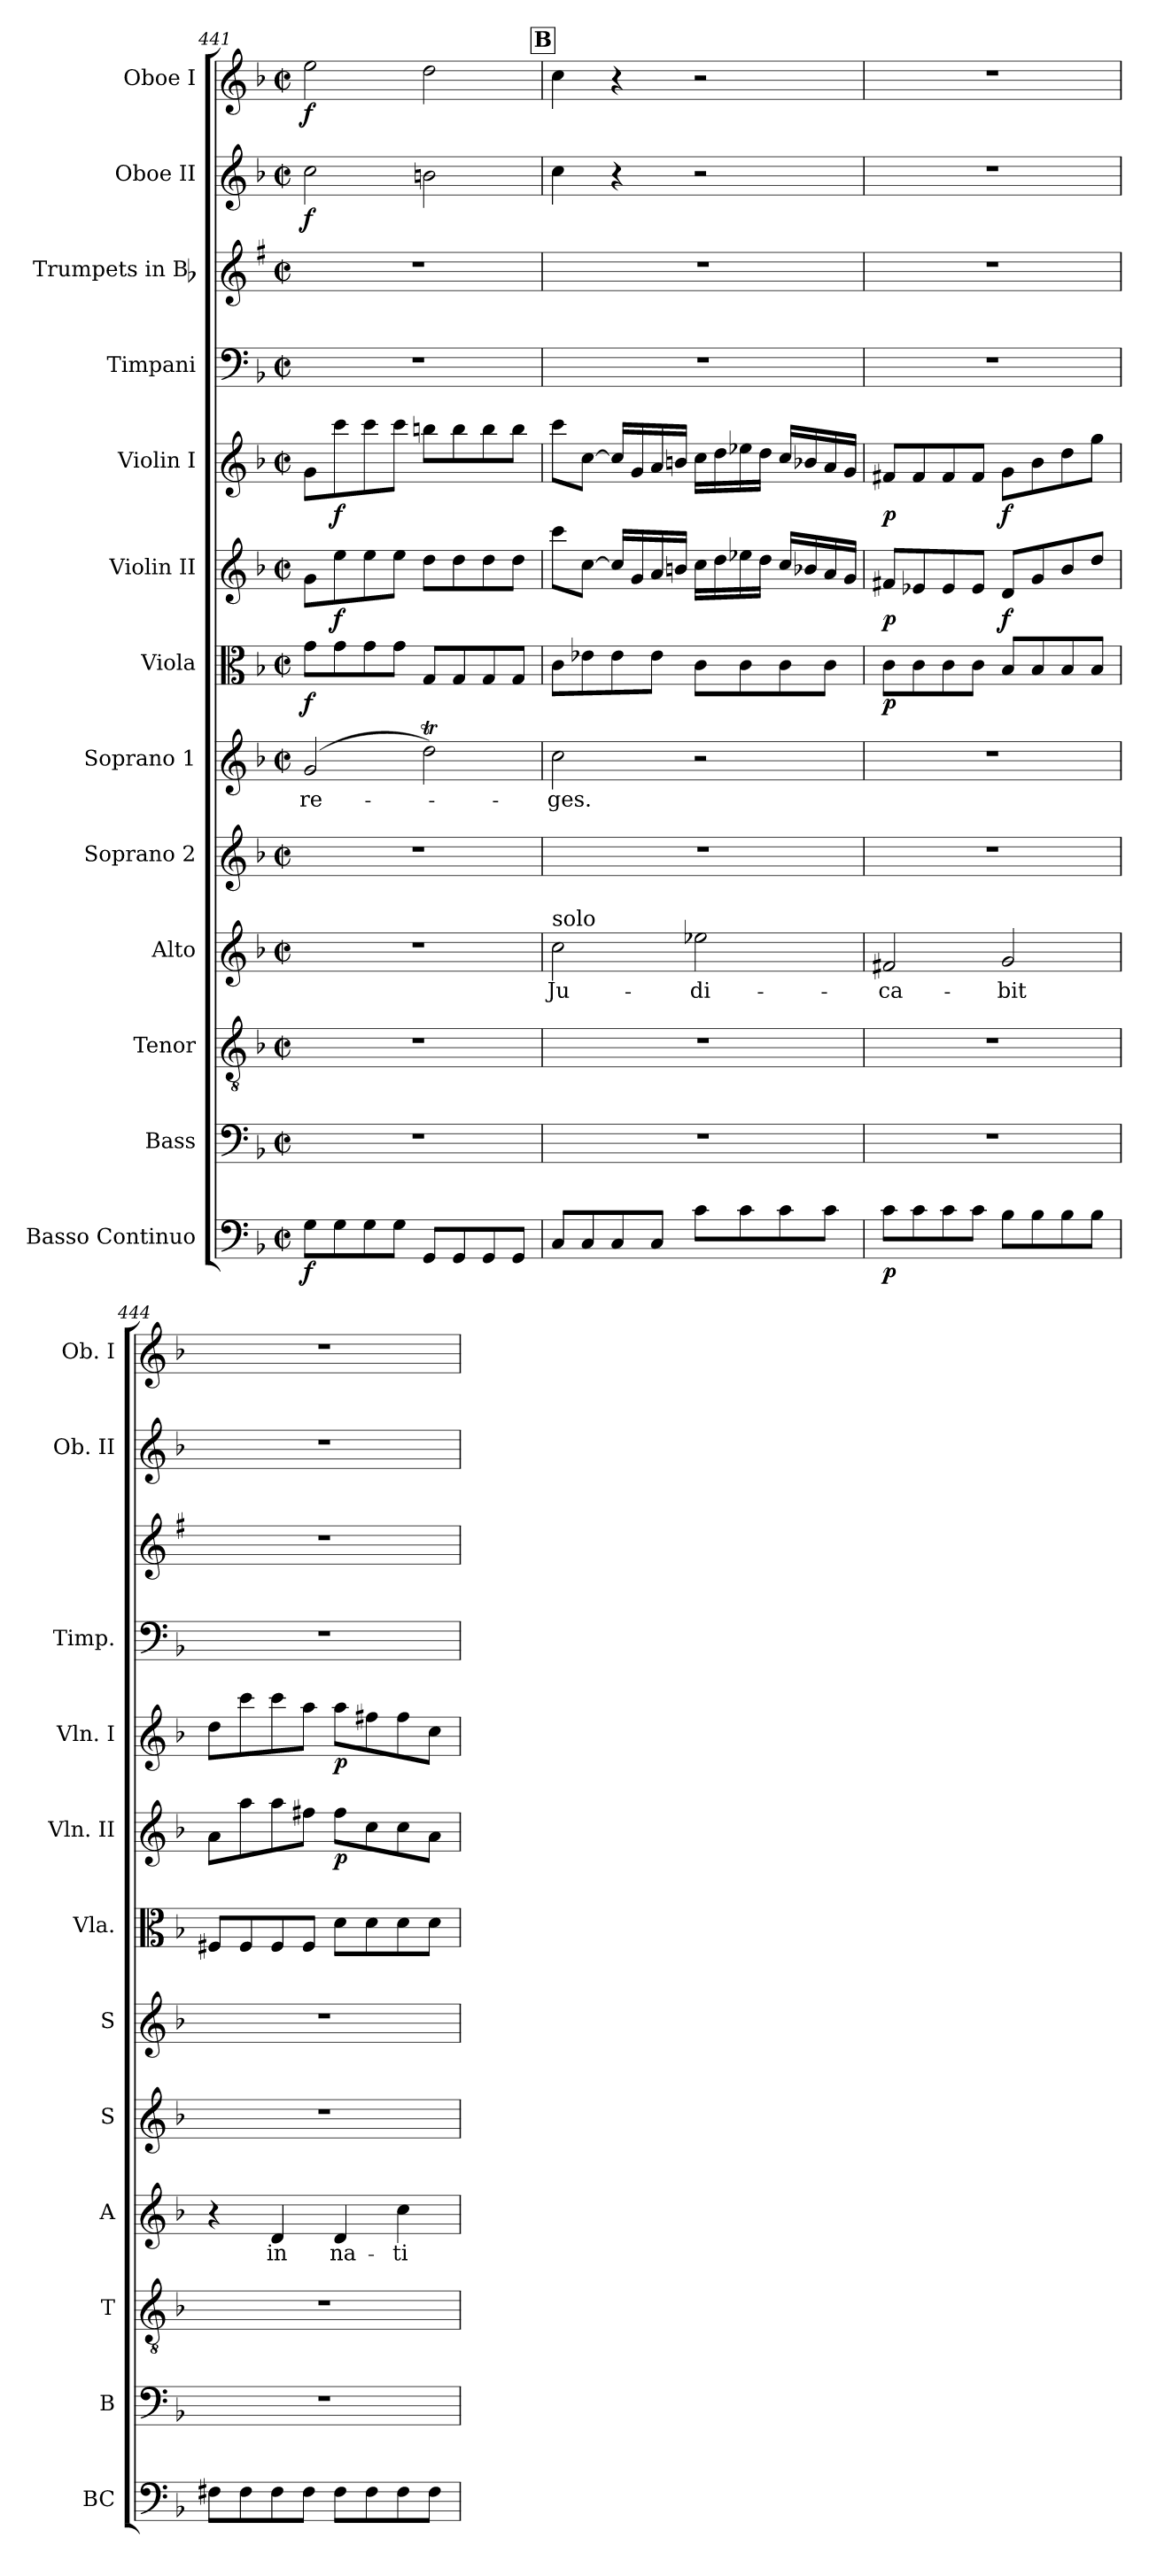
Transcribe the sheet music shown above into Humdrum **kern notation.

**kern	**dynam	**kern	**kern	**kern	**text	**kern	**kern	**text	**kern	**dynam	**kern	**dynam	**kern	**dynam	**kern	**kern	**kern	**dynam	**kern	**dynam
*part13	*part13	*part12	*part11	*part10	*part10	*part9	*part8	*part8	*part7	*part7	*part6	*part6	*part5	*part5	*part4	*part3	*part2	*part2	*part1	*part1
*staff13	*staff13	*staff12	*staff11	*staff10	*staff10	*staff9	*staff8	*staff8	*staff7	*staff7	*staff6	*staff6	*staff5	*staff5	*staff4	*staff3	*staff2	*staff2	*staff1	*staff1
*I"Basso Continuo	*	*I"Bass	*I"Tenor	*I"Alto	*	*I"Soprano 2	*I"Soprano 1	*	*I"Viola	*	*I"Violin II	*	*I"Violin I	*	*I"Timpani	*I"Trumpets in Bb	*I"Oboe II	*	*I"Oboe I	*
*I'BC	*	*I'B	*I'T	*I'A	*	*I'S	*I'S	*	*I'Vla.	*	*I'Vln. II	*	*I'Vln. I	*	*I'Timp.	*	*I'Ob. II	*	*I'Ob. I	*
*clefF4	*	*clefF4	*clefGv2	*clefG2	*	*clefG2	*clefG2	*	*clefC3	*	*clefG2	*	*clefG2	*	*clefF4	*clefG2	*clefG2	*	*clefG2	*
*	*	*	*	*	*	*	*	*	*	*	*	*	*	*	*	*ITrd1c2	*	*	*	*
*k[b-]	*	*k[b-]	*k[b-]	*k[b-]	*	*k[b-]	*k[b-]	*	*k[b-]	*	*k[b-]	*	*k[b-]	*	*k[b-]	*k[b-]	*k[b-]	*	*k[b-]	*
*F:	*	*F:	*F:	*F:	*	*F:	*F:	*	*F:	*	*F:	*	*F:	*	*F:	*F:	*F:	*	*F:	*
*M2/2	*	*M2/2	*M2/2	*M2/2	*	*M2/2	*M2/2	*	*M2/2	*	*M2/2	*	*M2/2	*	*M2/2	*M2/2	*M2/2	*	*M2/2	*
*met(c|)	*	*met(c|)	*met(c|)	*met(c|)	*	*met(c|)	*met(c|)	*	*met(c|)	*	*met(c|)	*	*met(c|)	*	*met(c|)	*met(c|)	*met(c|)	*	*met(c|)	*
=441	=441	=441	=441	=441	=441	=441	=441	=441	=441	=441	=441	=441	=441	=441	=441	=441	=441	=441	=441	=441
!	!LO:DY:b	!	!	!	!	!	!	!LO:LY:b	!	!LO:DY:b	!	!	!	!	!	!	!	!LO:DY:b	!	!LO:DY:b
8G\L	f	1r	1r	1r	.	1r	(2g/	re-	8g\L	f	8g\L	.	8g\L	.	1r	1r	2cc\	f	2ee\	f
!	!	!	!	!	!	!	!	!	!	!	!	!LO:DY:b	!	!LO:DY:b	!	!	!	!	!	!
8G\	.	.	.	.	.	.	.	.	8g\	.	8ee\	f	8ccc\	f	.	.	.	.	.	.
8G\	.	.	.	.	.	.	.	.	8g\	.	8ee\	.	8ccc\	.	.	.	.	.	.	.
8G\J	.	.	.	.	.	.	.	.	8g\J	.	8ee\J	.	8ccc\J	.	.	.	.	.	.	.
8GG/L	.	.	.	.	.	.	2ddT\)	.	8G/L	.	8dd\L	.	8bbn\L	.	.	.	2bn\	.	2dd\	.
8GG/	.	.	.	.	.	.	.	.	8G/	.	8dd\	.	8bb\	.	.	.	.	.	.	.
8GG/	.	.	.	.	.	.	.	.	8G/	.	8dd\	.	8bb\	.	.	.	.	.	.	.
8GG/J	.	.	.	.	.	.	.	.	8G/J	.	8dd\J	.	8bb\J	.	.	.	.	.	.	.
!!LO:REH:place=s1:a:B:fs=14:t=B
=442	=442	=442	=442	=442	=442	=442	=442	=442	=442	=442	=442	=442	=442	=442	=442	=442	=442	=442	=442	=442
!	!	!	!	!LO:TX:a:t=solo	!	!	!	!	!	!	!	!	!	!	!	!	!	!	!	!
!	!	!	!	!	!LO:LY:b	!	!	!LO:LY:b	!	!	!	!	!	!	!	!	!	!	!	!
8C/L	.	1r	1r	2cc\	Ju-	1r	2cc\	-ges.	8c\L	.	8ccc\L	.	8ccc\L	.	1r	1r	4cc\	.	4cc\	.
8C/	.	.	.	.	.	.	.	.	8e-X\	.	[8cc\J	.	[8cc\J	.	.	.	.	.	.	.
8C/	.	.	.	.	.	.	.	.	8e-\	.	16cc/LL]	.	16cc/LL]	.	.	.	4r	.	4r	.
.	.	.	.	.	.	.	.	.	.	.	16g/	.	16g/	.	.	.	.	.	.	.
8C/J	.	.	.	.	.	.	.	.	8e-\J	.	16a/	.	16a/	.	.	.	.	.	.	.
.	.	.	.	.	.	.	.	.	.	.	16bn/JJ	.	16bn/JJ	.	.	.	.	.	.	.
!	!	!	!	!	!LO:LY:b	!	!	!	!	!	!	!	!	!	!	!	!	!	!	!
8c\L	.	.	.	2ee-X\	-di-	.	2r	.	8c\L	.	16cc\LL	.	16cc\LL	.	.	.	2r	.	2r	.
.	.	.	.	.	.	.	.	.	.	.	16dd\	.	16dd\	.	.	.	.	.	.	.
8c\	.	.	.	.	.	.	.	.	8c\	.	16ee-X\	.	16ee-X\	.	.	.	.	.	.	.
.	.	.	.	.	.	.	.	.	.	.	16dd\JJ	.	16dd\JJ	.	.	.	.	.	.	.
8c\	.	.	.	.	.	.	.	.	8c\	.	16cc/LL	.	16cc/LL	.	.	.	.	.	.	.
.	.	.	.	.	.	.	.	.	.	.	16b-X/	.	16b-X/	.	.	.	.	.	.	.
8c\J	.	.	.	.	.	.	.	.	8c\J	.	16a/	.	16a/	.	.	.	.	.	.	.
.	.	.	.	.	.	.	.	.	.	.	16g/JJ	.	16g/JJ	.	.	.	.	.	.	.
!!LO:LB:g=z
=443	=443	=443	=443	=443	=443	=443	=443	=443	=443	=443	=443	=443	=443	=443	=443	=443	=443	=443	=443	=443
!	!LO:DY:b	!	!	!	!LO:LY:b	!	!	!	!	!LO:DY:b	!	!LO:DY:b	!	!LO:DY:b	!	!	!	!	!	!
8c\L	p	1r	1r	2f#X/	-ca-	1r	1r	.	8c\L	p	8f#X/L	p	8f#X/L	p	1r	1r	1r	.	1r	.
8c\	.	.	.	.	.	.	.	.	8c\	.	8e-X/	.	8f#/	.	.	.	.	.	.	.
8c\	.	.	.	.	.	.	.	.	8c\	.	8e-/	.	8f#/	.	.	.	.	.	.	.
8c\J	.	.	.	.	.	.	.	.	8c\J	.	8e-/J	.	8f#/J	.	.	.	.	.	.	.
!	!	!	!	!	!LO:LY:b	!	!	!	!	!	!	!LO:DY:b	!	!LO:DY:b	!	!	!	!	!	!
8B-\L	.	.	.	2g/	-bit	.	.	.	8B-/L	.	8d/L	f	8g\L	f	.	.	.	.	.	.
8B-\	.	.	.	.	.	.	.	.	8B-/	.	8g/	.	8b-\	.	.	.	.	.	.	.
8B-\	.	.	.	.	.	.	.	.	8B-/	.	8b-/	.	8dd\	.	.	.	.	.	.	.
8B-\J	.	.	.	.	.	.	.	.	8B-/J	.	8dd/J	.	8gg\J	.	.	.	.	.	.	.
=444	=444	=444	=444	=444	=444	=444	=444	=444	=444	=444	=444	=444	=444	=444	=444	=444	=444	=444	=444	=444
8F#X\L	.	1r	1r	4r	.	1r	1r	.	8F#X/L	.	8a\L	.	8dd\L	.	1r	1r	1r	.	1r	.
8F#\	.	.	.	.	.	.	.	.	8F#/	.	8aa\	.	8ccc\	.	.	.	.	.	.	.
!	!	!	!	!	!LO:LY:b	!	!	!	!	!	!	!	!	!	!	!	!	!	!	!
8F#\	.	.	.	4d/	in	.	.	.	8F#/	.	8aa\	.	8ccc\	.	.	.	.	.	.	.
8F#\J	.	.	.	.	.	.	.	.	8F#/J	.	8ff#X\J	.	8aa\J	.	.	.	.	.	.	.
!	!	!	!	!	!LO:LY:b	!	!	!	!	!	!	!LO:DY:b	!	!LO:DY:b	!	!	!	!	!	!
8F#\L	.	.	.	4d/	na-	.	.	.	8d\L	.	8ff#\L	p	8aa\L	p	.	.	.	.	.	.
8F#\	.	.	.	.	.	.	.	.	8d\	.	8cc\	.	8ff#X\	.	.	.	.	.	.	.
!	!	!	!	!	!LO:LY:b	!	!	!	!	!	!	!	!	!	!	!	!	!	!	!
8F#\	.	.	.	4cc\	-ti-	.	.	.	8d\	.	8cc\	.	8ff#\	.	.	.	.	.	.	.
8F#\J	.	.	.	.	.	.	.	.	8d\J	.	8a\J	.	8cc\J	.	.	.	.	.	.	.
=	=	=	=	=	=	=	=	=	=	=	=	=	=	=	=	=	=	=	=	=
*-	*-	*-	*-	*-	*-	*-	*-	*-	*-	*-	*-	*-	*-	*-	*-	*-	*-	*-	*-	*-
